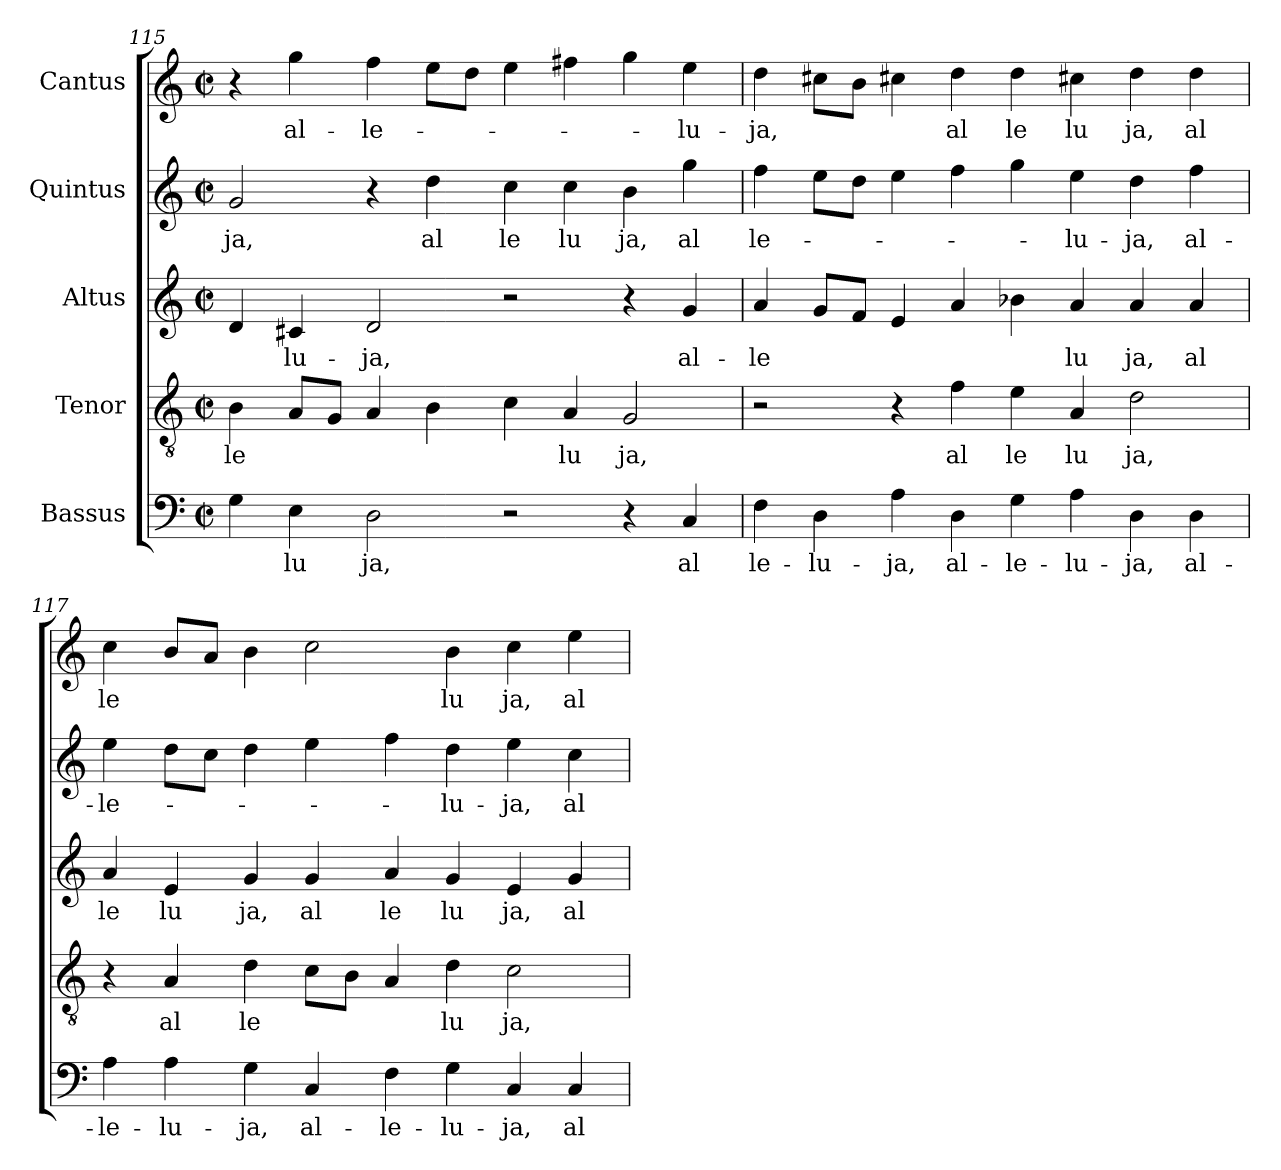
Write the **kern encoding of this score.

**kern	**text	**kern	**text	**kern	**text	**kern	**text	**kern	**text
*part5	*part5	*part4	*part4	*part3	*part3	*part2	*part2	*part1	*part1
*staff5	*staff5	*staff4	*staff4	*staff3	*staff3	*staff2	*staff2	*staff1	*staff1
*I"Bassus	*	*I"Tenor	*	*I"Altus	*	*I"Quintus	*	*I"Cantus	*
*clefF4	*	*clefGv2	*	*clefG2	*	*clefG2	*	*clefG2	*
*M2/2	*	*M2/2	*	*M2/2	*	*M2/2	*	*M2/2	*
*met(c|)	*	*met(c|)	*	*met(c|)	*	*met(c|)	*	*met(c|)	*
=115	=115	=115	=115	=115	=115	=115	=115	=115	=115
!	!	!	!LO:LY:b:cj	!	!	!	!LO:LY:b:cj	!	!
4G\	.	4B\	le	4d/	.	2g/	ja,	4r	.
!	!LO:LY:b:cj	!	!	!	!LO:LY:b:cj	!	!	!	!LO:LY:b:cj
4E\	lu	8A/L	.	4c#X/	-lu-	.	.	4gg\	al-
.	.	8G/J	.	.	.	.	.	.	.
!	!LO:LY:b:cj	!	!	!	!LO:LY:b:cj	!	!	!	!LO:LY:b:cj
2D\	ja,	4A/	.	2d/	-ja,	4r	.	4ff\	-le-
!	!	!	!	!	!	!	!LO:LY:b:cj	!	!
.	.	4B\	.	.	.	4dd\	al	8ee\L	.
.	.	.	.	.	.	.	.	8dd\J	.
!	!	!	!	!	!	!	!LO:LY:b:cj	!	!
2r	.	4c\	.	2r	.	4cc\	le	4ee\	.
!	!	!	!LO:LY:b:cj	!	!	!	!LO:LY:b:cj	!	!
.	.	4A/	lu	.	.	4cc\	lu	4ff#X\	.
!	!	!	!LO:LY:b:cj	!	!	!	!LO:LY:b:cj	!	!
4r	.	2G/	ja,	4r	.	4b\	ja,	4gg\	.
!	!LO:LY:b:cj	!	!	!	!LO:LY:b:cj	!	!LO:LY:b:cj	!	!LO:LY:b:cj
4C/	al	.	.	4g/	al-	4gg\	al	4ee\	-lu-
!!LO:LB:g=z
=116	=116	=116	=116	=116	=116	=116	=116	=116	=116
!	!LO:LY:b:cj	!	!	!	!LO:LY:b:cj	!	!LO:LY:b:cj	!	!LO:LY:b:cj
4F\	le-	2r	.	4a/	-le	4ff\	le-	4dd\	-ja,
!	!LO:LY:b:cj	!	!	!	!	!	!	!	!
4D\	-lu-	.	.	8g/L	.	8ee\L	.	8cc#X\L	.
.	.	.	.	8f/J	.	8dd\J	.	8b\J	.
!	!LO:LY:b:cj	!	!	!	!	!	!	!	!
4A\	-ja,	4r	.	4e/	.	4ee\	.	4cc#X\	.
!	!LO:LY:b:cj	!	!LO:LY:b:cj	!	!	!	!	!	!LO:LY:b:cj
4D\	al-	4f\	al	4a/	.	4ff\	.	4dd\	al
!	!LO:LY:b:cj	!	!LO:LY:b:cj	!	!	!	!	!	!LO:LY:b:cj
4G\	-le-	4e\	le	4b-X\	.	4gg\	.	4dd\	le
!	!LO:LY:b:cj	!	!LO:LY:b:cj	!	!LO:LY:b:cj	!	!LO:LY:b:cj	!	!LO:LY:b:cj
4A\	-lu-	4A/	lu	4a/	lu	4ee\	-lu-	4cc#X\	lu
!	!LO:LY:b:cj	!	!LO:LY:b:cj	!	!LO:LY:b:cj	!	!LO:LY:b:cj	!	!LO:LY:b:cj
4D\	-ja,	2d\	ja,	4a/	ja,	4dd\	-ja,	4dd\	ja,
!	!LO:LY:b:cj	!	!	!	!LO:LY:b:cj	!	!LO:LY:b:cj	!	!LO:LY:b:cj
4D\	al-	.	.	4a/	al	4ff\	al-	4dd\	al
=117	=117	=117	=117	=117	=117	=117	=117	=117	=117
!	!LO:LY:b:cj	!	!	!	!LO:LY:b:cj	!	!LO:LY:b:cj	!	!LO:LY:b:cj
4A\	-le-	4r	.	4a/	le	4ee\	-le-	4cc\	le
!	!LO:LY:b:cj	!	!LO:LY:b:cj	!	!LO:LY:b:cj	!	!	!	!
4A\	-lu-	4A/	al	4e/	lu	8dd\L	.	8b/L	.
.	.	.	.	.	.	8cc\J	.	8a/J	.
!	!LO:LY:b:cj	!	!LO:LY:b:cj	!	!LO:LY:b:cj	!	!	!	!
4G\	-ja,	4d\	le	4g/	ja,	4dd\	.	4b\	.
!	!LO:LY:b:cj	!	!	!	!LO:LY:b:cj	!	!	!	!
4C/	al-	8c\L	.	4g/	al	4ee\	.	2cc\	.
.	.	8B\J	.	.	.	.	.	.	.
!	!LO:LY:b:cj	!	!	!	!LO:LY:b:cj	!	!	!	!
4F\	-le-	4A/	.	4a/	le	4ff\	.	.	.
!	!LO:LY:b:cj	!	!LO:LY:b:cj	!	!LO:LY:b:cj	!	!LO:LY:b:cj	!	!LO:LY:b:cj
4G\	-lu-	4d\	lu	4g/	lu	4dd\	-lu-	4b\	lu
!	!LO:LY:b:cj	!	!LO:LY:b:cj	!	!LO:LY:b:cj	!	!LO:LY:b:cj	!	!LO:LY:b:cj
4C/	-ja,	2c\	ja,	4e/	ja,	4ee\	-ja,	4cc\	ja,
!	!LO:LY:b:cj	!	!	!	!LO:LY:b:cj	!	!LO:LY:b:cj	!	!LO:LY:b:cj
4C/	al-	.	.	4g/	al	4cc\	al-	4ee\	al
=	=	=	=	=	=	=	=	=	=
*-	*-	*-	*-	*-	*-	*-	*-	*-	*-
